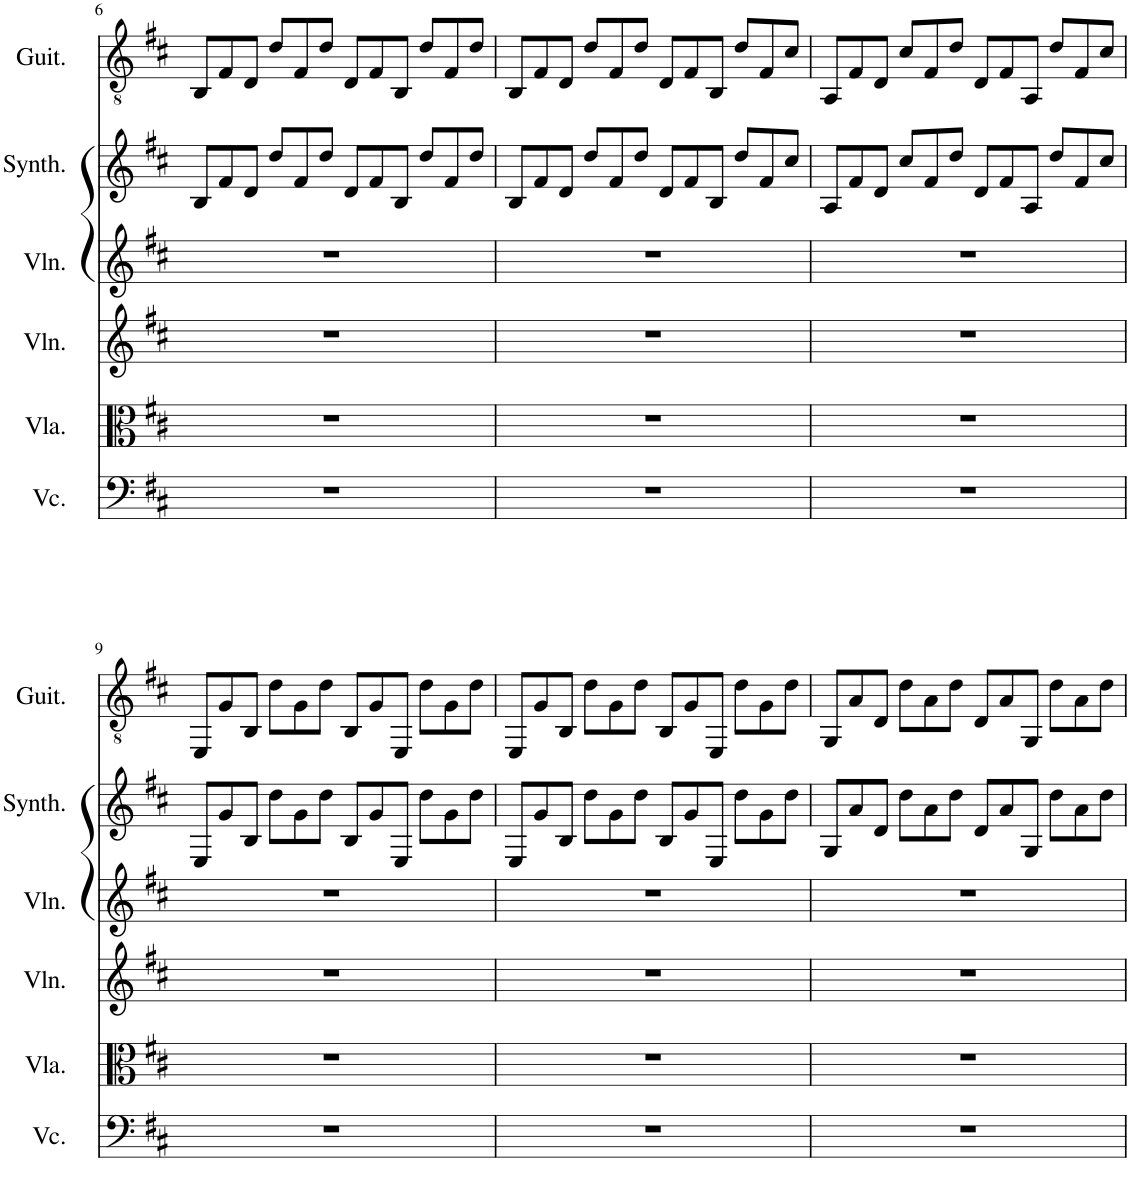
**kern	**kern	**kern	**kern	**kern	**kern
*part6	*part5	*part4	*part3	*part2	*part1
*staff6	*staff5	*staff4	*staff3	*staff2	*staff1
*I"Violoncello	*I"Viola	*I"Violin	*I"Violin	*I"Bowed Synthesizer	*I"Acoustic Guitar
*I'Vc.	*I'Vla.	*I'Vln.	*I'Vln.	*I'Synth.	*I'Guit.
!!LO:PB:g=z
*clefF4	*clefC3	*clefG2	*clefG2	*clefG2	*clefGv2
*k[f#c#]	*k[f#c#]	*k[f#c#]	*k[f#c#]	*k[f#c#]	*k[f#c#]
*M12/8	*M12/8	*M12/8	*M12/8	*M12/8	*M12/8
=6	=6	=6	=6	=6	=6
1.r	1.r	1.r	1.r	8B/L	8BB/L
.	.	.	.	8f#/	8F#/
.	.	.	.	8d/J	8D/J
.	.	.	.	8dd/L	8d/L
.	.	.	.	8f#/	8F#/
.	.	.	.	8dd/J	8d/J
.	.	.	.	8d/L	8D/L
.	.	.	.	8f#/	8F#/
.	.	.	.	8B/J	8BB/J
.	.	.	.	8dd/L	8d/L
.	.	.	.	8f#/	8F#/
.	.	.	.	8dd/J	8d/J
=7	=7	=7	=7	=7	=7
1.r	1.r	1.r	1.r	8B/L	8BB/L
.	.	.	.	8f#/	8F#/
.	.	.	.	8d/J	8D/J
.	.	.	.	8dd/L	8d/L
.	.	.	.	8f#/	8F#/
.	.	.	.	8dd/J	8d/J
.	.	.	.	8d/L	8D/L
.	.	.	.	8f#/	8F#/
.	.	.	.	8B/J	8BB/J
.	.	.	.	8dd/L	8d/L
.	.	.	.	8f#/	8F#/
.	.	.	.	8cc#/J	8c#/J
=8	=8	=8	=8	=8	=8
1.r	1.r	1.r	1.r	8A/L	8AA/L
.	.	.	.	8f#/	8F#/
.	.	.	.	8d/J	8D/J
.	.	.	.	8cc#/L	8c#/L
.	.	.	.	8f#/	8F#/
.	.	.	.	8dd/J	8d/J
.	.	.	.	8d/L	8D/L
.	.	.	.	8f#/	8F#/
.	.	.	.	8A/J	8AA/J
.	.	.	.	8dd/L	8d/L
.	.	.	.	8f#/	8F#/
.	.	.	.	8cc#/J	8c#/J
!!LO:LB:g=z
=9	=9	=9	=9	=9	=9
1.r	1.r	1.r	1.r	8E/L	8EE/L
.	.	.	.	8g/	8G/
.	.	.	.	8B/J	8BB/J
.	.	.	.	8dd\L	8d\L
.	.	.	.	8g\	8G\
.	.	.	.	8dd\J	8d\J
.	.	.	.	8B/L	8BB/L
.	.	.	.	8g/	8G/
.	.	.	.	8E/J	8EE/J
.	.	.	.	8dd\L	8d\L
.	.	.	.	8g\	8G\
.	.	.	.	8dd\J	8d\J
=10	=10	=10	=10	=10	=10
1.r	1.r	1.r	1.r	8E/L	8EE/L
.	.	.	.	8g/	8G/
.	.	.	.	8B/J	8BB/J
.	.	.	.	8dd\L	8d\L
.	.	.	.	8g\	8G\
.	.	.	.	8dd\J	8d\J
.	.	.	.	8B/L	8BB/L
.	.	.	.	8g/	8G/
.	.	.	.	8E/J	8EE/J
.	.	.	.	8dd\L	8d\L
.	.	.	.	8g\	8G\
.	.	.	.	8dd\J	8d\J
=11	=11	=11	=11	=11	=11
1.r	1.r	1.r	1.r	8G/L	8GG/L
.	.	.	.	8a/	8A/
.	.	.	.	8d/J	8D/J
.	.	.	.	8dd\L	8d\L
.	.	.	.	8a\	8A\
.	.	.	.	8dd\J	8d\J
.	.	.	.	8d/L	8D/L
.	.	.	.	8a/	8A/
.	.	.	.	8G/J	8GG/J
.	.	.	.	8dd\L	8d\L
.	.	.	.	8a\	8A\
.	.	.	.	8dd\J	8d\J
=	=	=	=	=	=
*-	*-	*-	*-	*-	*-
